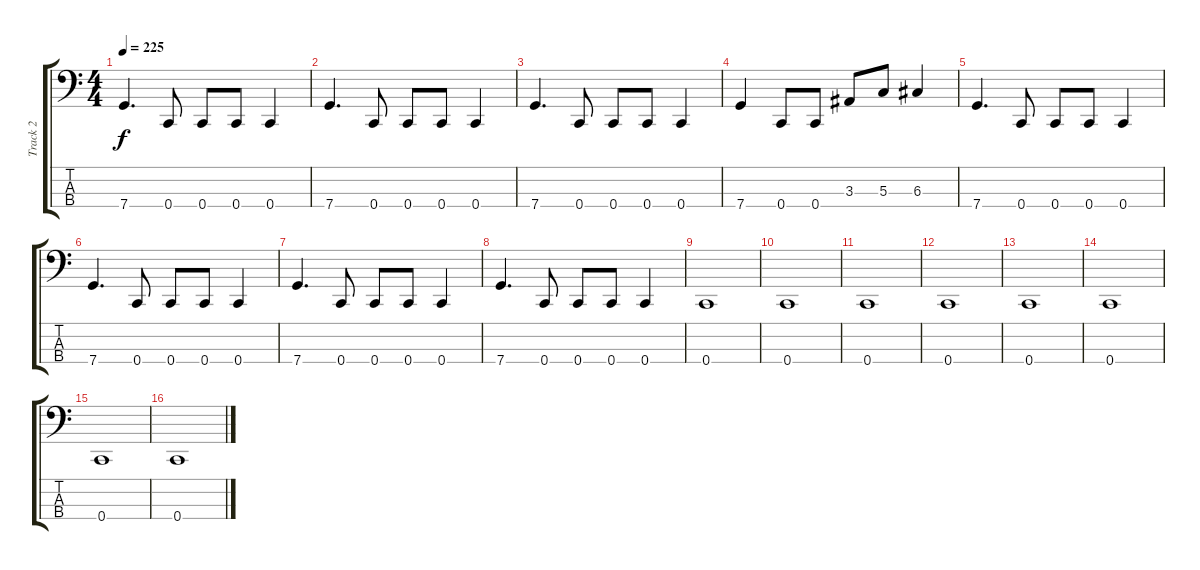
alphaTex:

\track ("Track 2" "Track 2") {instrument electricbassfinger}
\staff {score tabs}
\tuning (F2 C2 G1 C1) {hide}
\ts (4 4)
\tempo 225
\clef f4
\ks c
7.4.4{d dy f} 0.4.8 0.4.8 0.4.8 0.4.4 |
7.4.4{d} 0.4.8 0.4.8 0.4.8 0.4.4 |
7.4.4{d} 0.4.8 0.4.8 0.4.8 0.4.4 |
7.4.4 0.4.8 0.4.8 3.3.8 5.3.8 6.3.4 |
7.4.4{d} 0.4.8 0.4.8 0.4.8 0.4.4 |
7.4.4{d} 0.4.8 0.4.8 0.4.8 0.4.4 |
7.4.4{d} 0.4.8 0.4.8 0.4.8 0.4.4 |
7.4.4{d} 0.4.8 0.4.8 0.4.8 0.4.4 |
0.4.1 |
0.4.1 |
0.4.1 |
0.4.1 |
0.4.1 |
0.4.1 |
0.4.1 |
0.4.1
